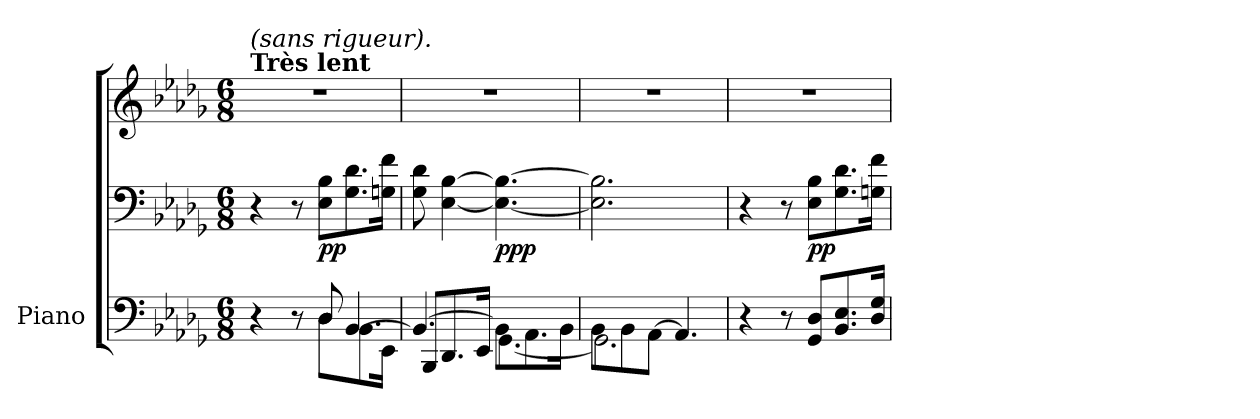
**kern	**kern	**kern	**dynam
*part1	*part1	*part1	*part1
*staff3	*staff2	*staff1	*staff1/2/3
*I"Piano	*	*	*
*I'Pno.	*	*	*
*clefF4	*clefF4	*clefG2	*
*k[b-e-a-d-g-]	*k[b-e-a-d-g-]	*k[b-e-a-d-g-]	*
*M6/8	*M6/8	*M6/8	*
=1	=1	=1	=1
*^	*	*	*
!	!	!	!LO:TX:a:B:t=Très lent	!
!	!	!	!LO:TX:i:t=(sans rigueur).	!
4.ryy	4r	4r	2.r	.
.	8r	8r	.	.
!	!	!	!	!LO:DY:b=2
8D-/	8D-\L	8E-\ 8B-\L	.	pp
[4BB-/	8.BB-\	8.G-\ 8.d-\	.	.
.	16EE-\Jk	16Gn\ 16f\Jk	.	.
=2	=2	=2	=2	=2
4.BB-/_	8BBB-/L	8G-\ 8d-\	2.r	.
.	8.DD-/	[4E-\ [4B-\	.	.
.	16EE-/Jk	.	.	.
!	!	!	!	!LO:DY:b=2
8BB-\L]	[4.GG-\	4.E-\_ 4.B-\_	.	ppp
8.AA-\	.	.	.	.
16BB-\Jk	.	.	.	.
=3	=3	=3	=3	=3
8BB-\L	2.GG-\]	2.E-\] 2.B-\]	2.r	.
8BB-\	.	.	.	.
[8AA-\J	.	.	.	.
4.AA-/]	.	.	.	.
*v	*v	*	*	*
=4	=4	=4	=4
4r	4r	2.r	.
8r	8r	.	.
!	!	!	!LO:DY:b=2
8GG-/ 8D-/L	8E-\ 8B-\L	.	pp
8.BB-/ 8.E-/	8.G-\ 8.d-\	.	.
16D-/ 16G-/Jk	16Gn\ 16f\Jk	.	.
=	=	=	=
*-	*-	*-	*-
